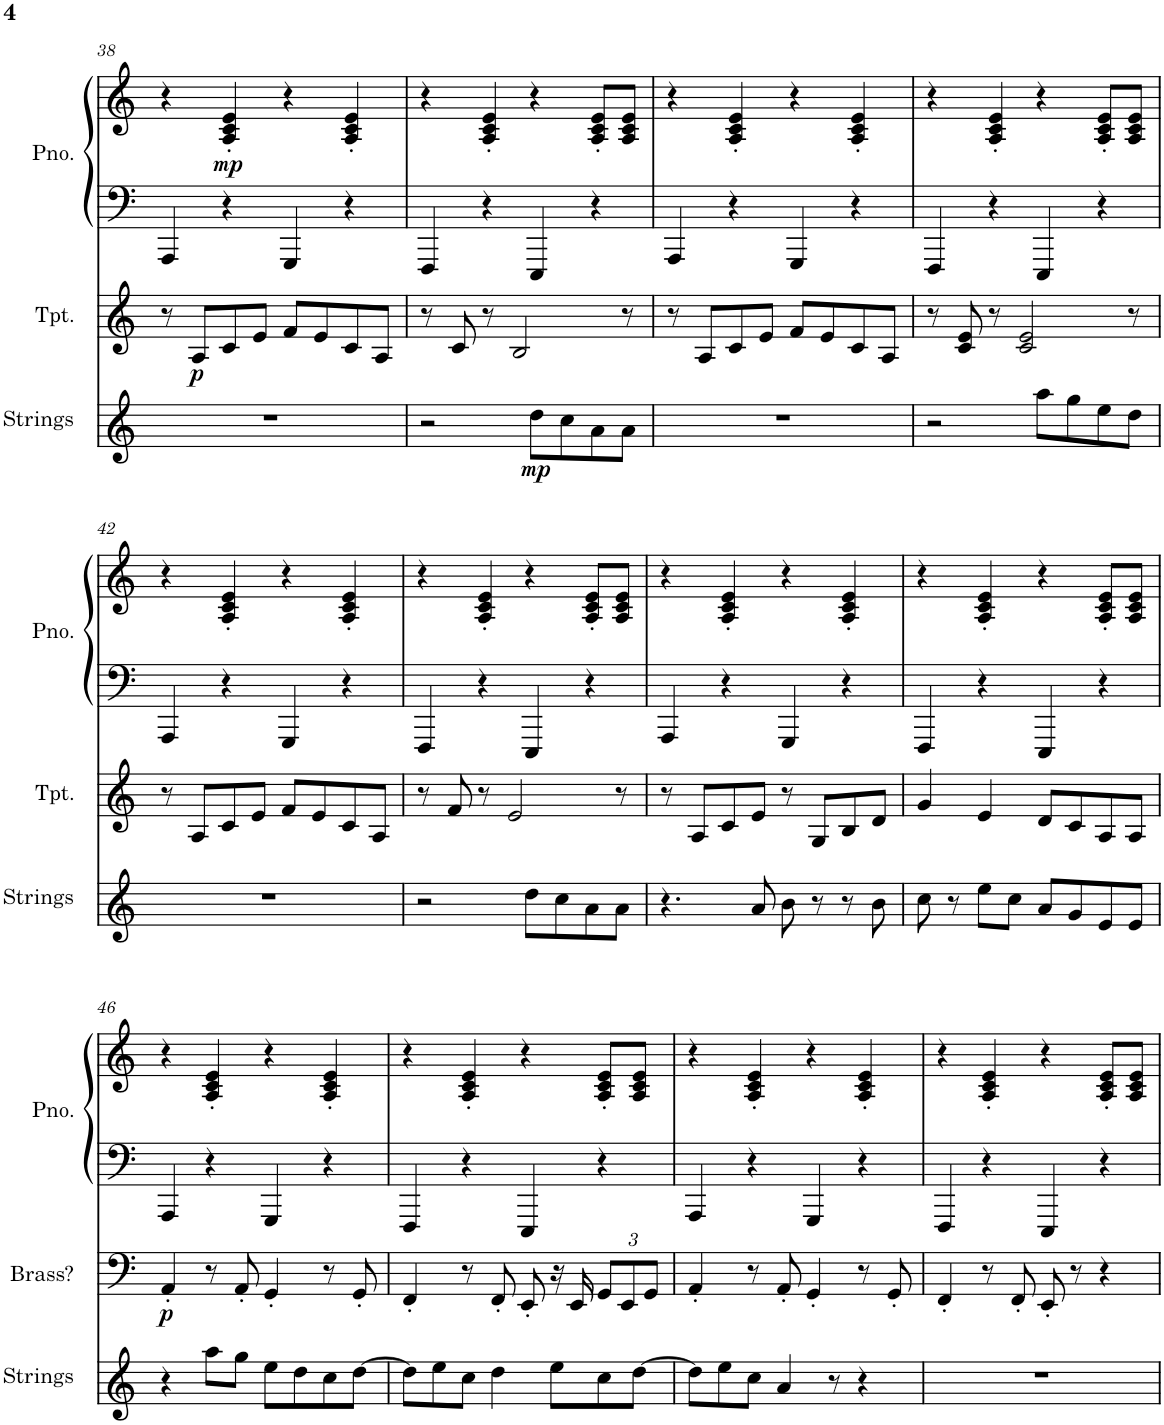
**kern	**dynam	**kern	**dynam	**kern	**dynam	**kern	**kern	**dynam
*part4	*part4	*part3	*part3	*part2	*part2	*part1	*part1	*part1
*staff5	*staff5	*staff4	*staff4	*staff3	*staff3	*staff2	*staff1	*staff1/2
*I"Strings	*	*I"Brass?	*	*I"Trumpet	*	*I"Piano	*	*
*I'Strings	*	*I'Brass?	*	*I'Tpt.	*	*I'Pno.	*	*
!!LO:PB:g=z
*clefG2	*	*clefF4	*	*clefG2	*	*clefF4	*clefG2	*
*k[]	*	*k[]	*	*k[]	*	*k[]	*k[]	*
*M4/4	*	*M4/4	*	*M4/4	*	*M4/4	*M4/4	*
=38	=38	=38	=38	=38	=38	=38	=38	=38
1r	.	1r	.	8r	.	4AAA/	4r	.
!	!	!	!	!	!LO:DY:b	!	!	!
.	.	.	.	8A/L	p	.	.	.
!	!	!	!	!	!	!	!	!LO:DY:b
.	.	.	.	8c/	.	4r	4A/' 4c/' 4e/'	mp
.	.	.	.	8e/J	.	.	.	.
.	.	.	.	8f/L	.	4GGG/	4r	.
.	.	.	.	8e/	.	.	.	.
.	.	.	.	8c/	.	4r	4A/' 4c/' 4e/'	.
.	.	.	.	8A/J	.	.	.	.
=39	=39	=39	=39	=39	=39	=39	=39	=39
2r	.	1r	.	8r	.	4FFF/	4r	.
.	.	.	.	8c/	.	.	.	.
.	.	.	.	8r	.	4r	4A/' 4c/' 4e/'	.
.	.	.	.	2B/	.	.	.	.
!	!LO:DY:b	!	!	!	!	!	!	!
8dd\L	mp	.	.	.	.	4EEE/	4r	.
8cc\	.	.	.	.	.	.	.	.
8a\	.	.	.	.	.	4r	8A/' 8c/' 8e/'L	.
8a\J	.	.	.	8r	.	.	8A/ 8c/ 8e/J	.
=40	=40	=40	=40	=40	=40	=40	=40	=40
1r	.	1r	.	8r	.	4AAA/	4r	.
.	.	.	.	8A/L	.	.	.	.
.	.	.	.	8c/	.	4r	4A/' 4c/' 4e/'	.
.	.	.	.	8e/J	.	.	.	.
.	.	.	.	8f/L	.	4GGG/	4r	.
.	.	.	.	8e/	.	.	.	.
.	.	.	.	8c/	.	4r	4A/' 4c/' 4e/'	.
.	.	.	.	8A/J	.	.	.	.
=41	=41	=41	=41	=41	=41	=41	=41	=41
2r	.	1r	.	8r	.	4FFF/	4r	.
.	.	.	.	8c/ 8e/	.	.	.	.
.	.	.	.	8r	.	4r	4A/' 4c/' 4e/'	.
.	.	.	.	2c/ 2e/	.	.	.	.
8aa\L	.	.	.	.	.	4EEE/	4r	.
8gg\	.	.	.	.	.	.	.	.
8ee\	.	.	.	.	.	4r	8A/' 8c/' 8e/'L	.
8dd\J	.	.	.	8r	.	.	8A/ 8c/ 8e/J	.
!!LO:LB:g=z
=42	=42	=42	=42	=42	=42	=42	=42	=42
1r	.	1r	.	8r	.	4AAA/	4r	.
.	.	.	.	8A/L	.	.	.	.
.	.	.	.	8c/	.	4r	4A/' 4c/' 4e/'	.
.	.	.	.	8e/J	.	.	.	.
.	.	.	.	8f/L	.	4GGG/	4r	.
.	.	.	.	8e/	.	.	.	.
.	.	.	.	8c/	.	4r	4A/' 4c/' 4e/'	.
.	.	.	.	8A/J	.	.	.	.
=43	=43	=43	=43	=43	=43	=43	=43	=43
2r	.	1r	.	8r	.	4FFF/	4r	.
.	.	.	.	8f/	.	.	.	.
.	.	.	.	8r	.	4r	4A/' 4c/' 4e/'	.
.	.	.	.	2e/	.	.	.	.
8dd\L	.	.	.	.	.	4EEE/	4r	.
8cc\	.	.	.	.	.	.	.	.
8a\	.	.	.	.	.	4r	8A/' 8c/' 8e/'L	.
8a\J	.	.	.	8r	.	.	8A/ 8c/ 8e/J	.
=44	=44	=44	=44	=44	=44	=44	=44	=44
4.r	.	1r	.	8r	.	4AAA/	4r	.
.	.	.	.	8A/L	.	.	.	.
.	.	.	.	8c/	.	4r	4A/' 4c/' 4e/'	.
8a/	.	.	.	8e/J	.	.	.	.
8b\	.	.	.	8r	.	4GGG/	4r	.
8r	.	.	.	8G/L	.	.	.	.
8r	.	.	.	8B/	.	4r	4A/' 4c/' 4e/'	.
8b\	.	.	.	8d/J	.	.	.	.
=45	=45	=45	=45	=45	=45	=45	=45	=45
8cc\	.	1r	.	4g/	.	4FFF/	4r	.
8r	.	.	.	.	.	.	.	.
8ee\L	.	.	.	4e/	.	4r	4A/' 4c/' 4e/'	.
8cc\J	.	.	.	.	.	.	.	.
8a/L	.	.	.	8d/L	.	4EEE/	4r	.
8g/	.	.	.	8c/	.	.	.	.
8e/	.	.	.	8A/	.	4r	8A/' 8c/' 8e/'L	.
8e/J	.	.	.	8A/J	.	.	8A/ 8c/ 8e/J	.
!!LO:LB:g=z
=46	=46	=46	=46	=46	=46	=46	=46	=46
!	!	!	!LO:DY:b	!	!	!	!	!
4r	.	4AA'/	p	1r	.	4AAA/	4r	.
8aa\L	.	8r	.	.	.	4r	4A/' 4c/' 4e/'	.
8gg\J	.	8AA'/	.	.	.	.	.	.
8ee\L	.	4GG'/	.	.	.	4GGG/	4r	.
8dd\	.	.	.	.	.	.	.	.
8cc\	.	8r	.	.	.	4r	4A/' 4c/' 4e/'	.
[8dd\J	.	8GG'/	.	.	.	.	.	.
=47	=47	=47	=47	=47	=47	=47	=47	=47
8dd\L]	.	4FF'/	.	1r	.	4FFF/	4r	.
8ee\	.	.	.	.	.	.	.	.
8cc\J	.	8r	.	.	.	4r	4A/' 4c/' 4e/'	.
4dd\	.	8FF'/	.	.	.	.	.	.
.	.	8EE'/	.	.	.	4EEE/	4r	.
8ee\L	.	16r	.	.	.	.	.	.
.	.	16EE/	.	.	.	.	.	.
*	*	*Xbrackettup	*	*	*	*	*	*
8cc\	.	12GG/L	.	.	.	4r	8A/' 8c/' 8e/'L	.
.	.	12EE/	.	.	.	.	.	.
[8dd\J	.	.	.	.	.	.	8A/ 8c/ 8e/J	.
.	.	12GG/J	.	.	.	.	.	.
=48	=48	=48	=48	=48	=48	=48	=48	=48
8dd\L]	.	4AA'/	.	1r	.	4AAA/	4r	.
8ee\	.	.	.	.	.	.	.	.
8cc\J	.	8r	.	.	.	4r	4A/' 4c/' 4e/'	.
4a/	.	8AA'/	.	.	.	.	.	.
.	.	4GG'/	.	.	.	4GGG/	4r	.
8r	.	.	.	.	.	.	.	.
4r	.	8r	.	.	.	4r	4A/' 4c/' 4e/'	.
.	.	8GG'/	.	.	.	.	.	.
=49	=49	=49	=49	=49	=49	=49	=49	=49
1r	.	4FF'/	.	1r	.	4FFF/	4r	.
.	.	8r	.	.	.	4r	4A/' 4c/' 4e/'	.
.	.	8FF'/	.	.	.	.	.	.
.	.	8EE'/	.	.	.	4EEE/	4r	.
.	.	8r	.	.	.	.	.	.
.	.	4r	.	.	.	4r	8A/' 8c/' 8e/'L	.
.	.	.	.	.	.	.	8A/ 8c/ 8e/J	.
=	=	=	=	=	=	=	=	=
*-	*-	*-	*-	*-	*-	*-	*-	*-
